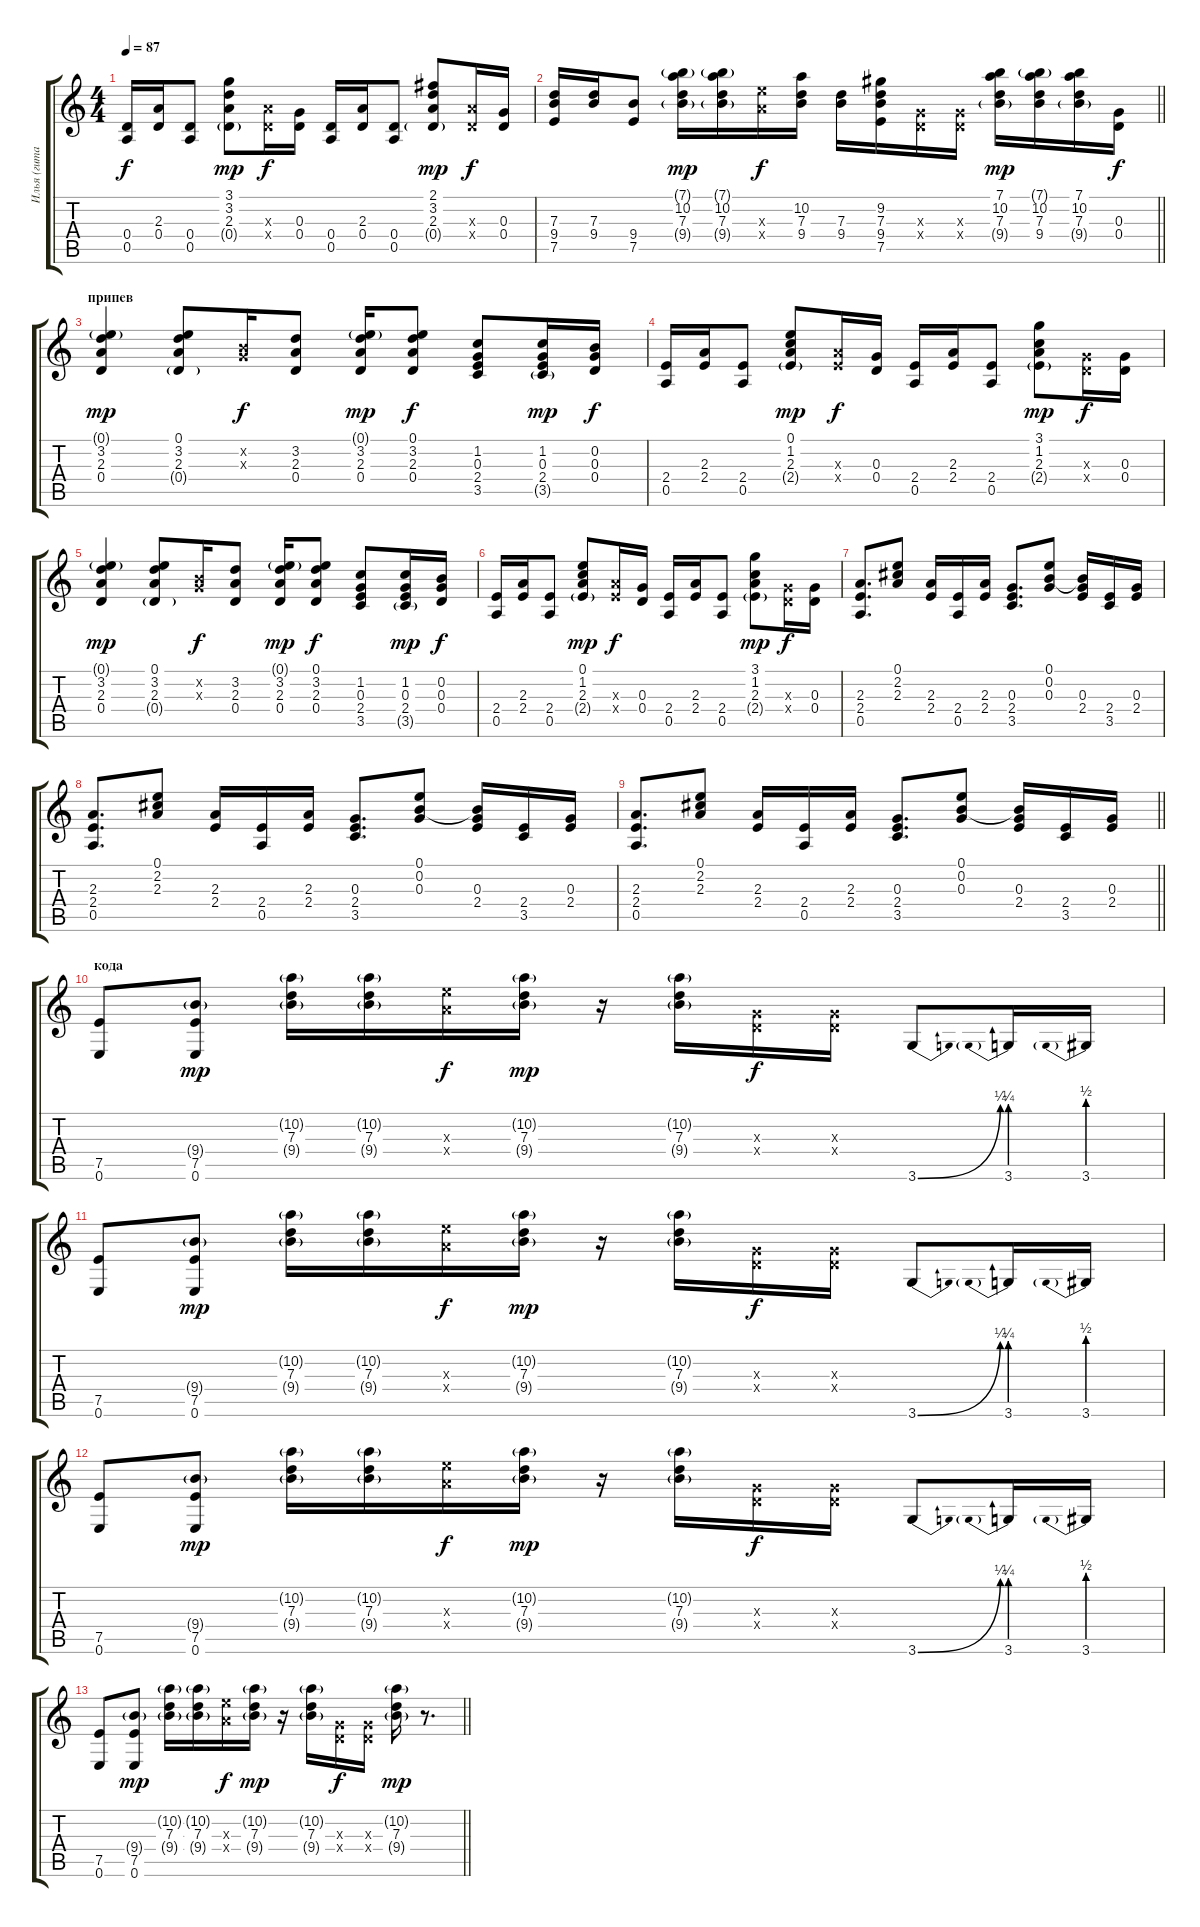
\track ("Илья (гитара)" "Илья (гита") {instrument acousticguitarsteel}
\staff {score tabs}
\tuning (E4 B3 G3 D3 A2 E2) {hide}
\ts (4 4)
\tempo 87
\clef g2
\ks c
(0.4 0.5).16{dy f} (2.3 0.4).16 (0.4 0.5).8 (3.1 3.2 2.3 0.4{g}).8{dy mp} (2.3{x} 0.4{x}).16{dy f} (0.3 0.4).16 (0.4 0.5).16 (2.3 0.4).16 (0.4 0.5).8 (2.1 3.2 2.3 0.4{g}).8{dy mp} (2.3{x} 0.4{x}).16{dy f} (0.3 0.4).16 |
\barLineRight lightlight
(7.3 9.4 7.5).16 (7.3 9.4).16 (9.4 7.5).8 (7.1{g} 10.2 7.3 9.4{g}).16{dy mp} (7.1{g} 10.2 7.3 9.4{g}).16 (9.3{x} 7.4{x}).16{dy f} (10.2 7.3 9.4).16 (7.3 9.4).16 (9.2 7.3 9.4 7.5).16 (0.3{x} 0.4{x}).16 (0.3{x} 0.4{x}).16 (7.1 10.2 7.3 9.4{g}).16{dy mp} (7.1{g} 10.2 7.3 9.4).16 (7.1 10.2 7.3 9.4{g}).16 (0.3 0.4).16{dy f} |
\section ("" "припев")
(0.1{g} 3.2 2.3 0.4).4{dy mp} (0.1 3.2 2.3 0.4{g}).8 (0.2{x} 0.3{x}).16{dy f} (3.2 2.3 0.4).8 (0.1{g} 3.2 2.3 0.4).16{dy mp} (0.1 3.2 2.3 0.4).8{dy f} (1.2 0.3 2.4 3.5).8 (1.2 0.3 2.4 3.5{g}).16{dy mp} (0.2 0.3 0.4).16{dy f} |
(2.4 0.5).16 (2.3 2.4).16 (2.4 0.5).8 (0.1 1.2 2.3 2.4{g}).8{dy mp} (2.3{x} 2.4{x}).16{dy f} (0.3 0.4).16 (2.4 0.5).16 (2.3 2.4).16 (2.4 0.5).8 (3.1 1.2 2.3 2.4{g}).8{dy mp} (0.3{x} 0.4{x}).16{dy f} (0.3 0.4).16 |
(0.1{g} 3.2 2.3 0.4).4{dy mp} (0.1 3.2 2.3 0.4{g}).8 (0.2{x} 0.3{x}).16{dy f} (3.2 2.3 0.4).8 (0.1{g} 3.2 2.3 0.4).16{dy mp} (0.1 3.2 2.3 0.4).8{dy f} (1.2 0.3 2.4 3.5).8 (1.2 0.3 2.4 3.5{g}).16{dy mp} (0.2 0.3 0.4).16{dy f} |
(2.4 0.5).16 (2.3 2.4).16 (2.4 0.5).8 (0.1 1.2 2.3 2.4{g}).8{dy mp} (2.3{x} 2.4{x}).16{dy f} (0.3 0.4).16 (2.4 0.5).16 (2.3 2.4).16 (2.4 0.5).8 (3.1 1.2 2.3 2.4{g}).8{dy mp} (0.3{x} 0.4{x}).16{dy f} (0.3 0.4).16 |
(2.3 2.4 0.5).8{d} (0.1 2.2 2.3).8 (2.3 2.4).16 (2.4 0.5).16 (2.3 2.4).16 (0.3 2.4 3.5).8{d} (0.1 0.2 0.3).8 (0.2{t} 0.3 2.4).16 (2.4 3.5).16 (0.3 2.4).16 |
(2.3 2.4 0.5).8{d} (0.1 2.2 2.3).8 (2.3 2.4).16 (2.4 0.5).16 (2.3 2.4).16 (0.3 2.4 3.5).8{d} (0.1 0.2 0.3).8 (0.2{t} 0.3 2.4).16 (2.4 3.5).16 (0.3 2.4).16 |
\barLineRight lightlight
(2.3 2.4 0.5).8{d} (0.1 2.2 2.3).8 (2.3 2.4).16 (2.4 0.5).16 (2.3 2.4).16 (0.3 2.4 3.5).8{d} (0.1 0.2 0.3).8 (0.2{t} 0.3 2.4).16 (2.4 3.5).16 (0.3 2.4).16 |
\section ("" "кода")
(7.5 0.6).8 (9.4{g} 7.5 0.6).8{dy mp} (10.2{g} 7.3 9.4{g}).16 (10.2{g} 7.3 9.4{g}).16 (9.3{x} 7.4{x}).16{dy f} (10.2{g} 7.3 9.4{g}).16{dy mp} r.16 (10.2{g} 7.3 9.4{g}).16 (0.3{x} 0.4{x}).16{dy f} (0.3{x} 0.4{x}).16 3.6{be (bend 0 0 60 1)}.8 3.6{be (prebend 0 1 60 1)}.16 3.6{be (prebend 0 2 60 2)}.16 |
(7.5 0.6).8 (9.4{g} 7.5 0.6).8{dy mp} (10.2{g} 7.3 9.4{g}).16 (10.2{g} 7.3 9.4{g}).16 (9.3{x} 7.4{x}).16{dy f} (10.2{g} 7.3 9.4{g}).16{dy mp} r.16 (10.2{g} 7.3 9.4{g}).16 (0.3{x} 0.4{x}).16{dy f} (0.3{x} 0.4{x}).16 3.6{be (bend 0 0 60 1)}.8 3.6{be (prebend 0 1 60 1)}.16 3.6{be (prebend 0 2 60 2)}.16 |
(7.5 0.6).8 (9.4{g} 7.5 0.6).8{dy mp} (10.2{g} 7.3 9.4{g}).16 (10.2{g} 7.3 9.4{g}).16 (9.3{x} 7.4{x}).16{dy f} (10.2{g} 7.3 9.4{g}).16{dy mp} r.16 (10.2{g} 7.3 9.4{g}).16 (0.3{x} 0.4{x}).16{dy f} (0.3{x} 0.4{x}).16 3.6{be (bend 0 0 60 1)}.8 3.6{be (prebend 0 1 60 1)}.16 3.6{be (prebend 0 2 60 2)}.16 |
\barLineRight lightlight
(7.5 0.6).8 (9.4{g} 7.5 0.6).8{dy mp} (10.2{g} 7.3 9.4{g}).16 (10.2{g} 7.3 9.4{g}).16 (9.3{x} 7.4{x}).16{dy f} (10.2{g} 7.3 9.4{g}).16{dy mp} r.16 (10.2{g} 7.3 9.4{g}).16 (0.3{x} 0.4{x}).16{dy f} (0.3{x} 0.4{x}).16 (10.2{g} 7.3 9.4{g}).16{dy mp} r.8{d}
